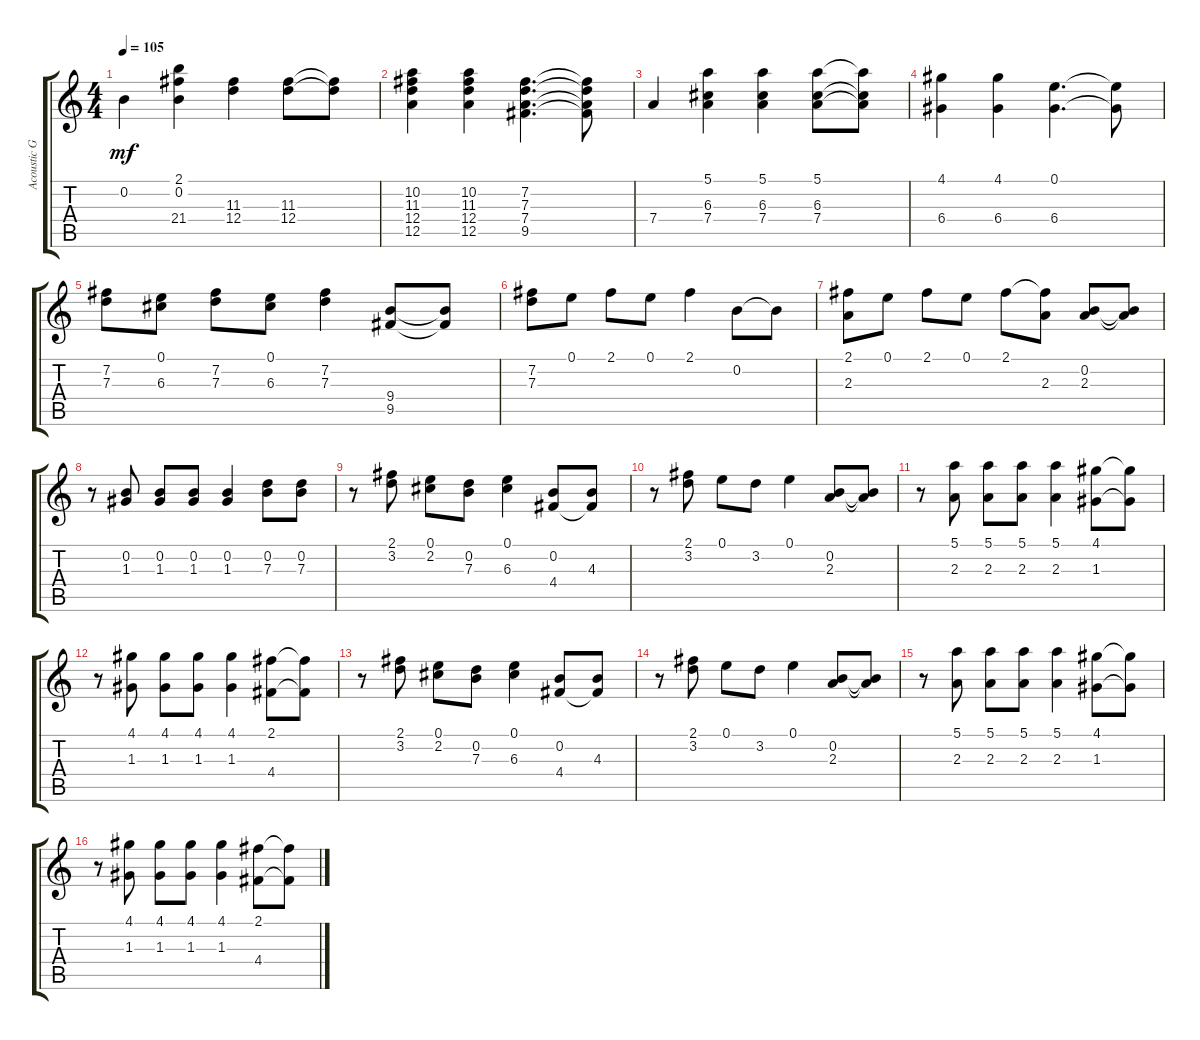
\track ("Acoustic Guitar 1" "Acoustic G") {instrument acousticguitarsteel}
\staff {score tabs}
\tuning (E4 B3 G3 D3 A2 E2) {hide}
\ts (4 4)
\tempo 105
\clef g2
\ks c
0.2.4{dy mf} (2.1 0.2 21.4).4 (11.3 12.4).4 (11.3 12.4).8 (11.3{t} 12.4{t}).8 |
(10.2 11.3 12.4 12.5).4 (10.2 11.3 12.4 12.5).4 (7.2 7.3 7.4 9.5).4{d} (7.2{t} 7.3{t} 7.4{t} 9.5{t}).8 |
7.4.4 (5.1 6.3 7.4).4 (5.1 6.3 7.4).4 (5.1 6.3 7.4).8 (5.1{t} 6.3{t} 7.4{t}).8 |
(4.1 6.4).4 (4.1 6.4).4 (0.1 6.4).4{d} (0.1{t} 6.4{t}).8 |
(7.2 7.3).8 (0.1 6.3).8 (7.2 7.3).8 (0.1 6.3).8 (7.2 7.3).4 (9.4 9.5).8 (9.4{t} 9.5{t}).8 |
(7.2 7.3).8 0.1.8 2.1.8 0.1.8 2.1.4 0.2.8 0.2{t}.8 |
(2.1 2.3).8 0.1.8 2.1.8 0.1.8 2.1.8 (2.1{t} 2.3).8 (0.2 2.3).8 (0.2{t} 2.3{t}).8 |
r.8 (0.2 1.3).8 (0.2 1.3).8 (0.2 1.3).8 (0.2 1.3).4 (0.2 7.3).8 (0.2 7.3).8 |
r.8 (2.1 3.2).8 (0.1 2.2).8 (0.2 7.3).8 (0.1 6.3).4 (0.2 4.4).8 (4.3 4.4{t}).8 |
r.8 (2.1 3.2).8 0.1.8 3.2.8 0.1.4 (0.2 2.3).8 (0.2{t} 2.3{t}).8 |
r.8 (5.1 2.3).8 (5.1 2.3).8 (5.1 2.3).8 (5.1 2.3).4 (4.1 1.3).8 (4.1{t} 1.3{t}).8 |
r.8 (4.1 1.3).8 (4.1 1.3).8 (4.1 1.3).8 (4.1 1.3).4 (2.1 4.4).8 (2.1{t} 4.4{t}).8 |
r.8 (2.1 3.2).8 (0.1 2.2).8 (0.2 7.3).8 (0.1 6.3).4 (0.2 4.4).8 (4.3 4.4{t}).8 |
r.8 (2.1 3.2).8 0.1.8 3.2.8 0.1.4 (0.2 2.3).8 (0.2{t} 2.3{t}).8 |
r.8 (5.1 2.3).8 (5.1 2.3).8 (5.1 2.3).8 (5.1 2.3).4 (4.1 1.3).8 (4.1{t} 1.3{t}).8 |
r.8 (4.1 1.3).8 (4.1 1.3).8 (4.1 1.3).8 (4.1 1.3).4 (2.1 4.4).8 (2.1{t} 4.4{t}).8
